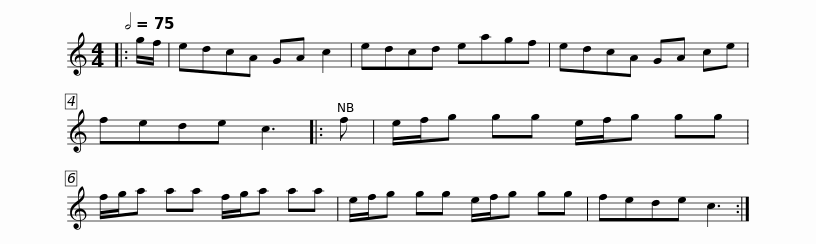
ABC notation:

X:1
L:1/8
Q:1/2=75
M:4/4
I:linebreak $
K:C
V:1 treble
V:1
|: g/f/ | edcA GA c2 | edcd eagf | edcA GA ce | fede c3 |: %5
 f | e/f/g gg e/f/g gg |$ f/g/a aa f/g/a aa | e/f/g gg e/f/g gg | fede c3 :| %10
